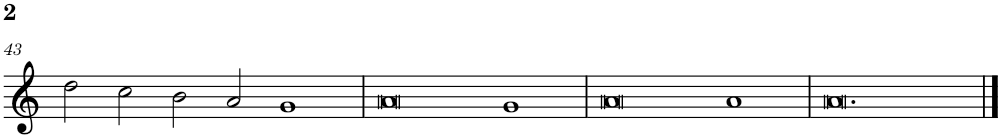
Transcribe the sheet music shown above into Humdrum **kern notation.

**kern
*part1
*staff1
*I"Quatre parties
!!LO:PB:g=z
*clefG2
*k[]
*M3/1
=43
2dd\
2cc\
2b\
2a/
1g
=44
0a
1g
=45
0a
1a
=46
0.a
==
*-
